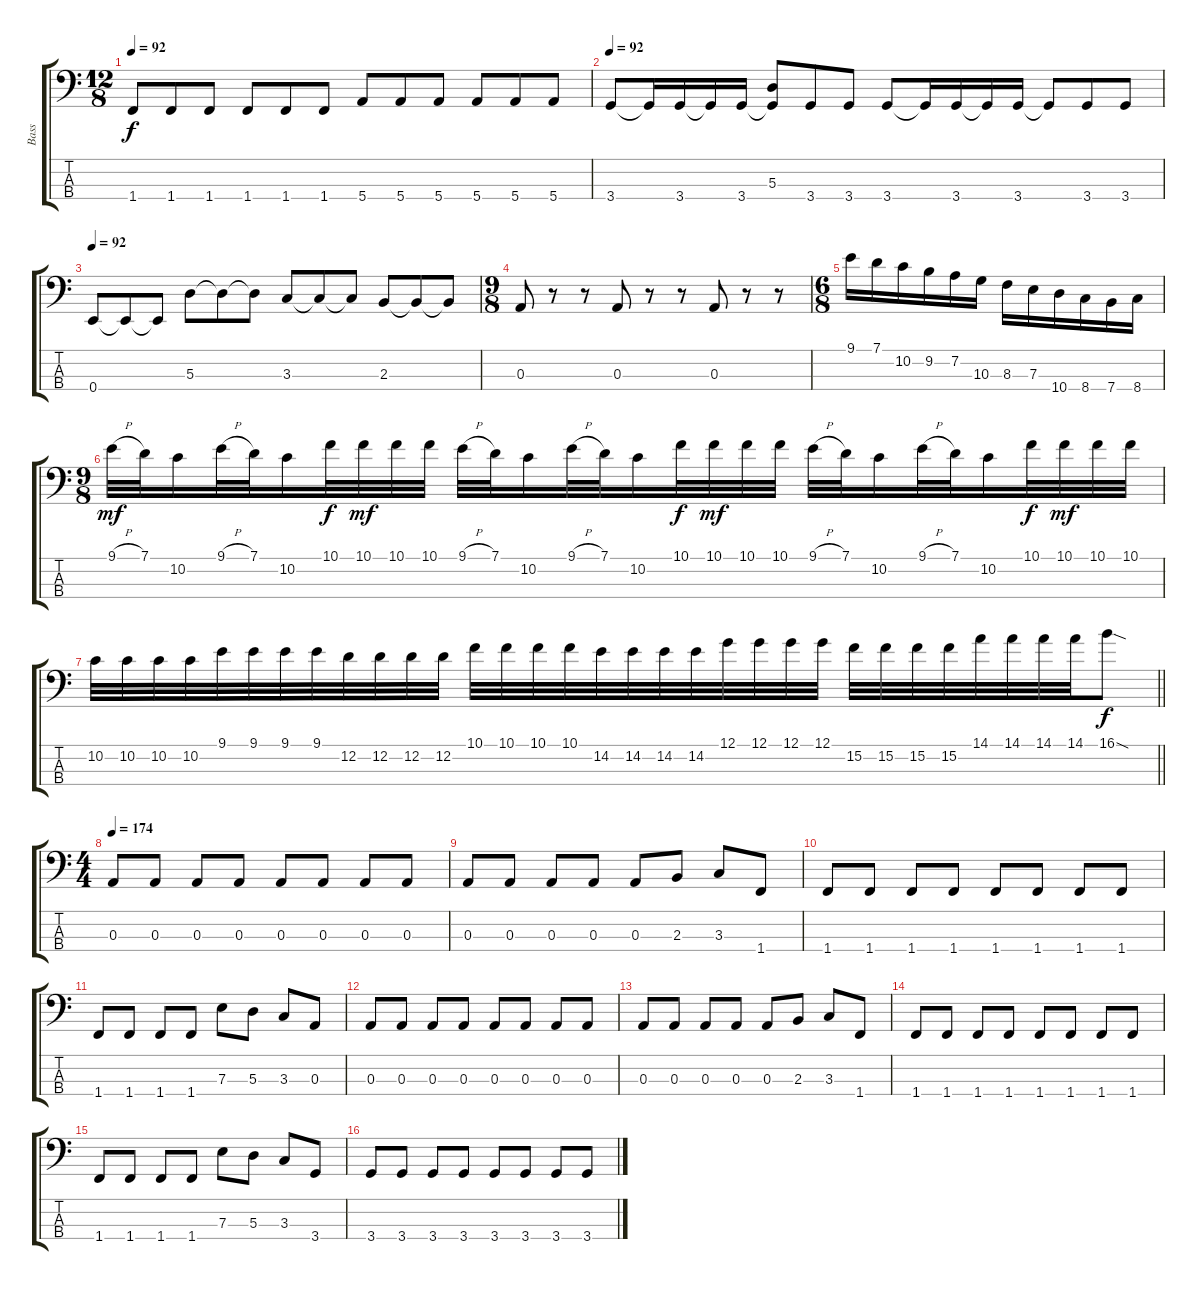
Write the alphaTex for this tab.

\track ("Bass" "Bass") {instrument electricbassfinger}
\staff {score tabs}
\tuning (G2 D2 A1 E1) {hide}
\ts (12 8)
\tempo 92
\clef f4
\ks c
1.4.8{dy f} 1.4.8 1.4.8 1.4.8 1.4.8 1.4.8 5.4.8 5.4.8 5.4.8 5.4.8 5.4.8 5.4.8 |
\tempo 92
3.4.8 3.4{t}.16 3.4.16 3.4{t}.16 3.4.16 (5.3{t} 3.4{t}).8 3.4.8 3.4.8 3.4.8 3.4{t}.16 3.4.16 3.4{t}.16 3.4.16 3.4{t}.8 3.4.8 3.4.8 |
\tempo 92
0.4.8 0.4{t}.8 0.4{t}.8 5.3.8 5.3{t}.8 5.3{t}.8 3.3.8 3.3{t}.8 3.3{t}.8 2.3.8 2.3{t}.8 2.3{t}.8 |
\ts (9 8)
0.3.8 r.8 r.8 0.3.8 r.8 r.8 0.3.8 r.8 r.8 |
\ts (6 8)
9.1.16 7.1.16 10.2.16 9.2.16 7.2.16 10.3.16 8.3.16 7.3.16 10.4.16 8.4.16 7.4.16 8.4.16 |
\ts (9 8)
9.1{h}.32{dy mf} 7.1.32 10.2.16 9.1{h}.32 7.1.32 10.2.16 10.1.32{dy f} 10.1.32{dy mf} 10.1.32 10.1.32 9.1{h}.32 7.1.32 10.2.16 9.1{h}.32 7.1.32 10.2.16 10.1.32{dy f} 10.1.32{dy mf} 10.1.32 10.1.32 9.1{h}.32 7.1.32 10.2.16 9.1{h}.32 7.1.32 10.2.16 10.1.32{dy f} 10.1.32{dy mf} 10.1.32 10.1.32 |
\barLineRight lightlight
10.2.32 10.2.32 10.2.32 10.2.32 9.1.32 9.1.32 9.1.32 9.1.32 12.2.32 12.2.32 12.2.32 12.2.32 10.1.32 10.1.32 10.1.32 10.1.32 14.2.32 14.2.32 14.2.32 14.2.32 12.1.32 12.1.32 12.1.32 12.1.32 15.2.32 15.2.32 15.2.32 15.2.32 14.1.32 14.1.32 14.1.32 14.1.32 16.1{sod}.8{dy f} |
\ts (4 4)
\tempo 174
0.3.8 0.3.8 0.3.8 0.3.8 0.3.8 0.3.8 0.3.8 0.3.8 |
0.3.8 0.3.8 0.3.8 0.3.8 0.3.8 2.3.8 3.3.8 1.4.8 |
1.4.8 1.4.8 1.4.8 1.4.8 1.4.8 1.4.8 1.4.8 1.4.8 |
1.4.8 1.4.8 1.4.8 1.4.8 7.3.8 5.3.8 3.3.8 0.3.8 |
0.3.8 0.3.8 0.3.8 0.3.8 0.3.8 0.3.8 0.3.8 0.3.8 |
0.3.8 0.3.8 0.3.8 0.3.8 0.3.8 2.3.8 3.3.8 1.4.8 |
1.4.8 1.4.8 1.4.8 1.4.8 1.4.8 1.4.8 1.4.8 1.4.8 |
1.4.8 1.4.8 1.4.8 1.4.8 7.3.8 5.3.8 3.3.8 3.4.8 |
3.4.8 3.4.8 3.4.8 3.4.8 3.4.8 3.4.8 3.4.8 3.4.8
